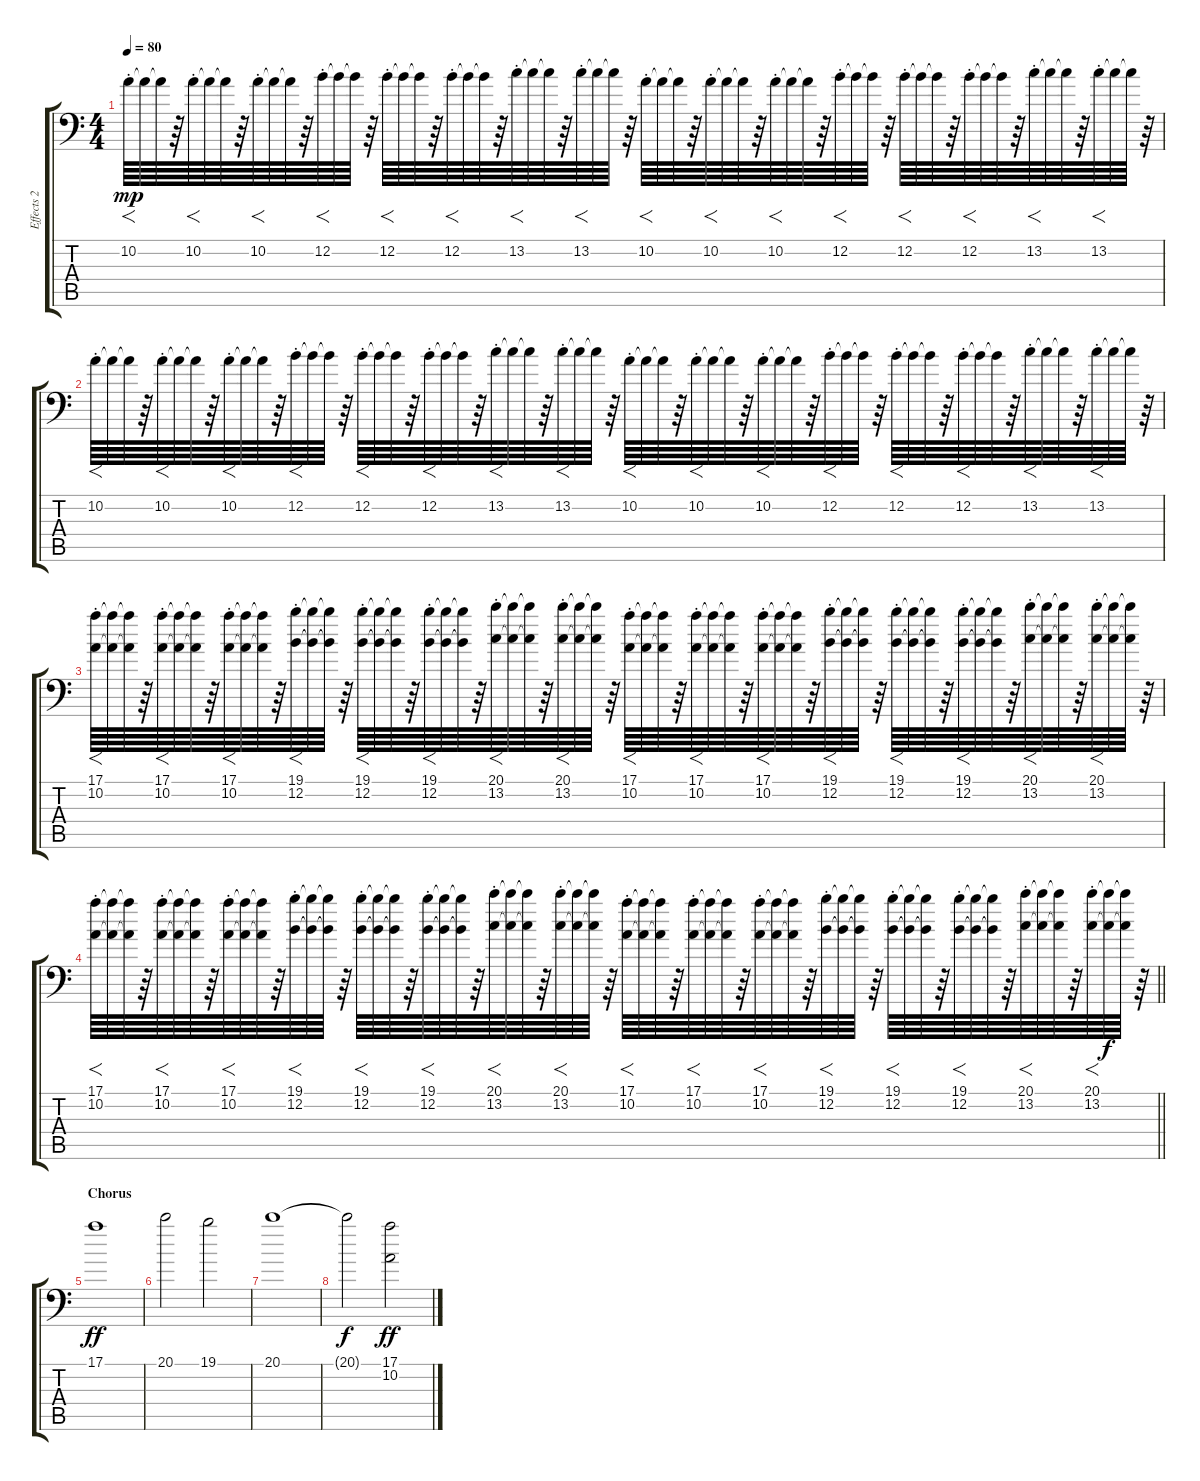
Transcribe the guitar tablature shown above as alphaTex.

\track ("Effects 2" "Effects 2") {instrument acousticgrandpiano}
\staff {score tabs}
\tuning (E4 B3 G3 D3 A1 E1) {hide}
\ts (4 4)
\tempo 80
\clef f4
\ks c
10.2{st}.64{f dy mp volume 3 instrument lead2sawtooth} 10.2{t}.64{volume 5} 10.2{t}.64{volume 7} r.64{volume 13} 10.2{st}.64{f volume 3 instrument lead2sawtooth} 10.2{t}.64{volume 5} 10.2{t}.64{volume 7} r.64{volume 13} 10.2{st}.64{f volume 3 instrument lead2sawtooth} 10.2{t}.64{volume 5} 10.2{t}.64{volume 7} r.64{volume 13} 12.2{st}.64{f volume 3 instrument lead2sawtooth} 12.2{t}.64{volume 5} 12.2{t}.64{volume 7} r.64{volume 13} 12.2{st}.64{f volume 3 instrument lead2sawtooth} 12.2{t}.64{volume 5} 12.2{t}.64{volume 7} r.64{volume 13} 12.2{st}.64{f volume 3 instrument lead2sawtooth} 12.2{t}.64{volume 5} 12.2{t}.64{volume 7} r.64{volume 13} 13.2{st}.64{f volume 3 instrument lead2sawtooth} 13.2{t}.64{volume 5} 13.2{t}.64{volume 7} r.64{volume 13} 13.2{st}.64{f volume 3 instrument lead2sawtooth} 13.2{t}.64{volume 5} 13.2{t}.64{volume 7} r.64{volume 13} 10.2{st}.64{f volume 3 instrument lead2sawtooth} 10.2{t}.64{volume 5} 10.2{t}.64{volume 7} r.64{volume 13} 10.2{st}.64{f volume 3 instrument lead2sawtooth} 10.2{t}.64{volume 5} 10.2{t}.64{volume 7} r.64{volume 13} 10.2{st}.64{f volume 3 instrument lead2sawtooth} 10.2{t}.64{volume 5} 10.2{t}.64{volume 7} r.64{volume 13} 12.2{st}.64{f volume 3 instrument lead2sawtooth} 12.2{t}.64{volume 5} 12.2{t}.64{volume 7} r.64{volume 13} 12.2{st}.64{f volume 3 instrument lead2sawtooth} 12.2{t}.64{volume 5} 12.2{t}.64{volume 7} r.64{volume 13} 12.2{st}.64{f volume 3 instrument lead2sawtooth} 12.2{t}.64{volume 5} 12.2{t}.64{volume 7} r.64{volume 13} 13.2{st}.64{f volume 3 instrument lead2sawtooth} 13.2{t}.64{volume 5} 13.2{t}.64{volume 7} r.64{volume 13} 13.2{st}.64{f volume 3 instrument lead2sawtooth} 13.2{t}.64{volume 5} 13.2{t}.64{volume 7} r.64{volume 13} |
10.2{st}.64{f volume 3 instrument lead2sawtooth} 10.2{t}.64{volume 5} 10.2{t}.64{volume 7} r.64{volume 13} 10.2{st}.64{f volume 3 instrument lead2sawtooth} 10.2{t}.64{volume 5} 10.2{t}.64{volume 7} r.64{volume 13} 10.2{st}.64{f volume 3 instrument lead2sawtooth} 10.2{t}.64{volume 5} 10.2{t}.64{volume 7} r.64{volume 13} 12.2{st}.64{f volume 3 instrument lead2sawtooth} 12.2{t}.64{volume 5} 12.2{t}.64{volume 7} r.64{volume 13} 12.2{st}.64{f volume 3 instrument lead2sawtooth} 12.2{t}.64{volume 5} 12.2{t}.64{volume 7} r.64{volume 13} 12.2{st}.64{f volume 3 instrument lead2sawtooth} 12.2{t}.64{volume 5} 12.2{t}.64{volume 7} r.64{volume 13} 13.2{st}.64{f volume 3 instrument lead2sawtooth} 13.2{t}.64{volume 5} 13.2{t}.64{volume 7} r.64{volume 13} 13.2{st}.64{f volume 3 instrument lead2sawtooth} 13.2{t}.64{volume 5} 13.2{t}.64{volume 7} r.64{volume 13} 10.2{st}.64{f volume 3 instrument lead2sawtooth} 10.2{t}.64{volume 5} 10.2{t}.64{volume 7} r.64{volume 13} 10.2{st}.64{f volume 3 instrument lead2sawtooth} 10.2{t}.64{volume 5} 10.2{t}.64{volume 7} r.64{volume 13} 10.2{st}.64{f volume 3 instrument lead2sawtooth} 10.2{t}.64{volume 5} 10.2{t}.64{volume 7} r.64{volume 13} 12.2{st}.64{f volume 3 instrument lead2sawtooth} 12.2{t}.64{volume 5} 12.2{t}.64{volume 7} r.64{volume 13} 12.2{st}.64{f volume 3 instrument lead2sawtooth} 12.2{t}.64{volume 5} 12.2{t}.64{volume 7} r.64{volume 13} 12.2{st}.64{f volume 3 instrument lead2sawtooth} 12.2{t}.64{volume 5} 12.2{t}.64{volume 7} r.64{volume 13} 13.2{st}.64{f volume 3 instrument lead2sawtooth} 13.2{t}.64{volume 5} 13.2{t}.64{volume 7} r.64{volume 13} 13.2{st}.64{f volume 3 instrument lead2sawtooth} 13.2{t}.64{volume 5} 13.2{t}.64{volume 7} r.64{volume 13} |
(17.1 10.2{st}).64{f volume 3 instrument lead2sawtooth} (17.1{t} 10.2{t}).64{volume 5} (17.1{t} 10.2{t}).64{volume 7} r.64{volume 13} (17.1 10.2{st}).64{f volume 3 instrument lead2sawtooth} (17.1{t} 10.2{t}).64{volume 5} (17.1{t} 10.2{t}).64{volume 7} r.64{volume 13} (17.1 10.2{st}).64{f volume 3 instrument lead2sawtooth} (17.1{t} 10.2{t}).64{volume 5} (17.1{t} 10.2{t}).64{volume 7} r.64{volume 13} (19.1 12.2{st}).64{f volume 3 instrument lead2sawtooth} (19.1{t} 12.2{t}).64{volume 5} (19.1{t} 12.2{t}).64{volume 7} r.64{volume 13} (19.1 12.2{st}).64{f volume 3 instrument lead2sawtooth} (19.1{t} 12.2{t}).64{volume 5} (19.1{t} 12.2{t}).64{volume 7} r.64{volume 13} (19.1 12.2{st}).64{f volume 3 instrument lead2sawtooth} (19.1{t} 12.2{t}).64{volume 5} (19.1{t} 12.2{t}).64{volume 7} r.64{volume 13} (20.1 13.2{st}).64{f volume 3 instrument lead2sawtooth} (20.1{t} 13.2{t}).64{volume 5} (20.1{t} 13.2{t}).64{volume 7} r.64{volume 13} (20.1 13.2{st}).64{f volume 3 instrument lead2sawtooth} (20.1{t} 13.2{t}).64{volume 5} (20.1{t} 13.2{t}).64{volume 7} r.64{volume 13} (17.1 10.2{st}).64{f volume 3 instrument lead2sawtooth} (17.1{t} 10.2{t}).64{volume 5} (17.1{t} 10.2{t}).64{volume 7} r.64{volume 13} (17.1 10.2{st}).64{f volume 3 instrument lead2sawtooth} (17.1{t} 10.2{t}).64{volume 5} (17.1{t} 10.2{t}).64{volume 7} r.64{volume 13} (17.1 10.2{st}).64{f volume 3 instrument lead2sawtooth} (17.1{t} 10.2{t}).64{volume 5} (17.1{t} 10.2{t}).64{volume 7} r.64{volume 13} (19.1 12.2{st}).64{f volume 3 instrument lead2sawtooth} (19.1{t} 12.2{t}).64{volume 5} (19.1{t} 12.2{t}).64{volume 7} r.64{volume 13} (19.1 12.2{st}).64{f volume 3 instrument lead2sawtooth} (19.1{t} 12.2{t}).64{volume 5} (19.1{t} 12.2{t}).64{volume 7} r.64{volume 13} (19.1 12.2{st}).64{f volume 3 instrument lead2sawtooth} (19.1{t} 12.2{t}).64{volume 5} (19.1{t} 12.2{t}).64{volume 7} r.64{volume 13} (20.1 13.2{st}).64{f volume 3 instrument lead2sawtooth} (20.1{t} 13.2{t}).64{volume 5} (20.1{t} 13.2{t}).64{volume 7} r.64{volume 13} (20.1 13.2{st}).64{f volume 3 instrument lead2sawtooth} (20.1{t} 13.2{t}).64{volume 5} (20.1{t} 13.2{t}).64{volume 7} r.64{volume 13} |
\barLineRight lightlight
(17.1 10.2{st}).64{f volume 3 instrument lead2sawtooth} (17.1{t} 10.2{t}).64{volume 5} (17.1{t} 10.2{t}).64{volume 7} r.64{volume 13} (17.1 10.2{st}).64{f volume 3 instrument lead2sawtooth} (17.1{t} 10.2{t}).64{volume 5} (17.1{t} 10.2{t}).64{volume 7} r.64{volume 13} (17.1 10.2{st}).64{f volume 3 instrument lead2sawtooth} (17.1{t} 10.2{t}).64{volume 5} (17.1{t} 10.2{t}).64{volume 7} r.64{volume 13} (19.1 12.2{st}).64{f volume 3 instrument lead2sawtooth} (19.1{t} 12.2{t}).64{volume 5} (19.1{t} 12.2{t}).64{volume 7} r.64{volume 13} (19.1 12.2{st}).64{f volume 3 instrument lead2sawtooth} (19.1{t} 12.2{t}).64{volume 5} (19.1{t} 12.2{t}).64{volume 7} r.64{volume 13} (19.1 12.2{st}).64{f volume 3 instrument lead2sawtooth} (19.1{t} 12.2{t}).64{volume 5} (19.1{t} 12.2{t}).64{volume 7} r.64{volume 13} (20.1 13.2{st}).64{f volume 3 instrument lead2sawtooth} (20.1{t} 13.2{t}).64{volume 5} (20.1{t} 13.2{t}).64{volume 7} r.64{volume 13} (20.1 13.2{st}).64{f volume 3 instrument lead2sawtooth} (20.1{t} 13.2{t}).64{volume 5} (20.1{t} 13.2{t}).64{volume 7} r.64{volume 13} (17.1 10.2{st}).64{f volume 3 instrument lead2sawtooth} (17.1{t} 10.2{t}).64{volume 5} (17.1{t} 10.2{t}).64{volume 7} r.64{volume 13} (17.1 10.2{st}).64{f volume 3 instrument lead2sawtooth} (17.1{t} 10.2{t}).64{volume 5} (17.1{t} 10.2{t}).64{volume 7} r.64{volume 13} (17.1 10.2{st}).64{f volume 3 instrument lead2sawtooth} (17.1{t} 10.2{t}).64{volume 5} (17.1{t} 10.2{t}).64{volume 7} r.64{volume 13} (19.1 12.2{st}).64{f volume 3 instrument lead2sawtooth} (19.1{t} 12.2{t}).64{volume 5} (19.1{t} 12.2{t}).64{volume 7} r.64{volume 13} (19.1 12.2{st}).64{f volume 3 instrument lead2sawtooth} (19.1{t} 12.2{t}).64{volume 5} (19.1{t} 12.2{t}).64{volume 7} r.64{volume 13} (19.1 12.2{st}).64{f volume 3 instrument lead2sawtooth} (19.1{t} 12.2{t}).64{volume 5} (19.1{t} 12.2{t}).64{volume 7} r.64{volume 13} (20.1 13.2{st}).64{f volume 3 instrument lead2sawtooth} (20.1{t} 13.2{t}).64{volume 5} (20.1{t} 13.2{t}).64{volume 7} r.64{volume 13} (20.1 13.2{st}).64{f volume 3 instrument lead2sawtooth} (20.1{t} 13.2{t}).64{dy f volume 5} (20.1{t} 13.2{t}).64{volume 7} r.64{volume 13} |
\section ("" "Chorus")
17.1.1{dy ff volume 7 instrument stringensemble2} |
20.1.2 19.1.2 |
20.1.1 |
20.1{t}.2{dy f} (17.1 10.2).2{dy ff}
